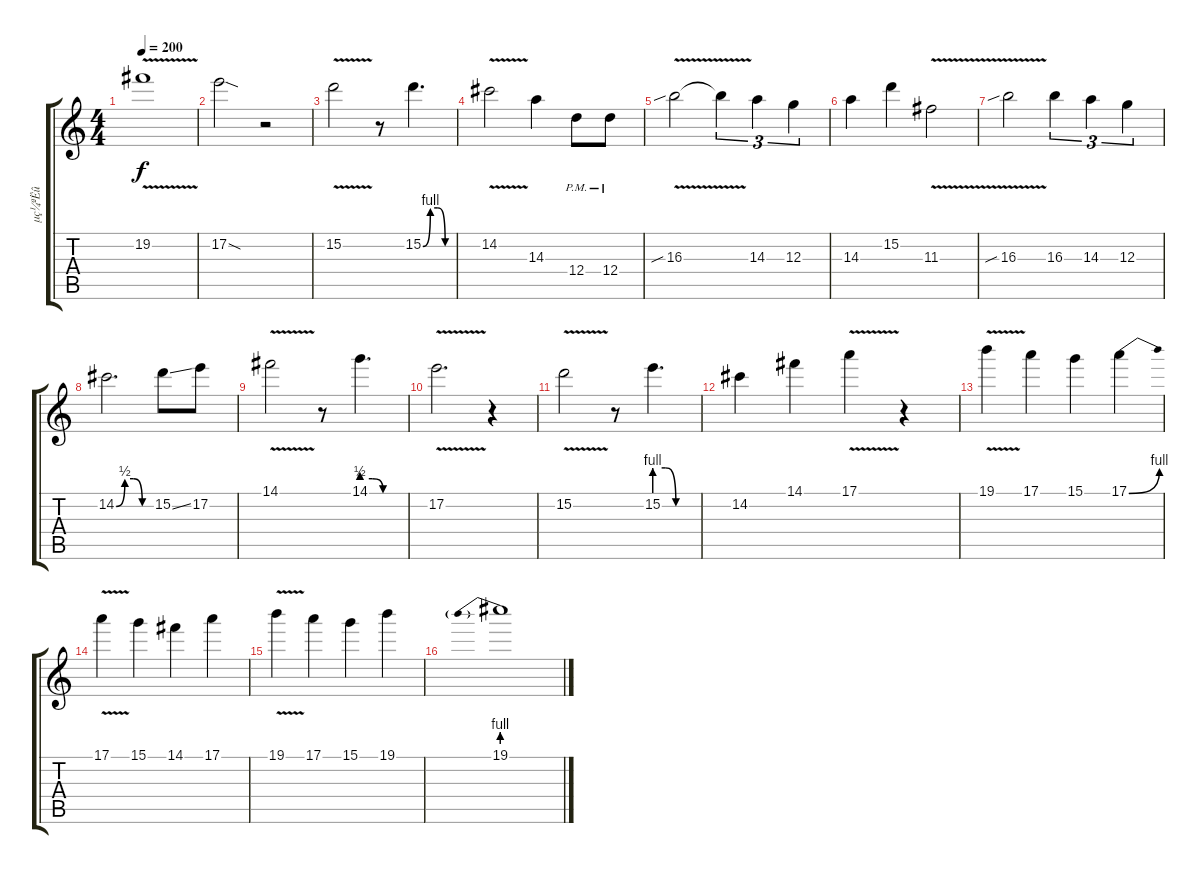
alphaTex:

\track ("µç¼ªËû" "µç¼ªËû") {instrument distortionguitar}
\staff {score tabs}
\tuning (E4 B3 G3 D3 A2 E2) {hide}
\ts (4 4)
\tempo 200
\clef g2
\ks c
19.2{v}.1{dy f} |
17.2{sod}.2 r.2 |
15.2{v}.2 r.8 15.2{be (custom 0 0 15 4 30 4 45 0 60 0)}.4{d} |
14.2{v}.2 14.3.4 12.4{pm}.8 12.4{pm}.8 |
16.3{v sib}.2 16.3{v t}.4{tu (3 2)} 14.3.4{tu (3 2)} 12.3.4{tu (3 2)} |
14.3.4 15.2.4 11.3{v}.2 |
16.3{v sib}.2 16.3.4{tu (3 2)} 14.3.4{tu (3 2)} 12.3.4{tu (3 2)} |
14.2{be (custom 0 0 15 2 30 2 45 0 60 0)}.2{d} 15.2{ss}.8 17.2.8 |
14.1{v}.2 r.8 14.1{be (custom 0 2 15 2 30 0 60 0)}.4{d} |
17.2{v}.2{d} r.4 |
15.2{v}.2 r.8 15.2{be (custom 0 4 15 4 30 0 60 0)}.4{d} |
14.2.4 14.1.4 17.1{v}.4 r.4 |
19.1{v}.4 17.1.4 15.1.4 17.1{be (bend 0 0 60 4)}.4 |
17.1{v}.4 15.1.4 14.1.4 17.1.4 |
19.1{v}.4 17.1.4 15.1.4 19.1.4 |
19.1{be (prebend 0 4 60 4)}.1
